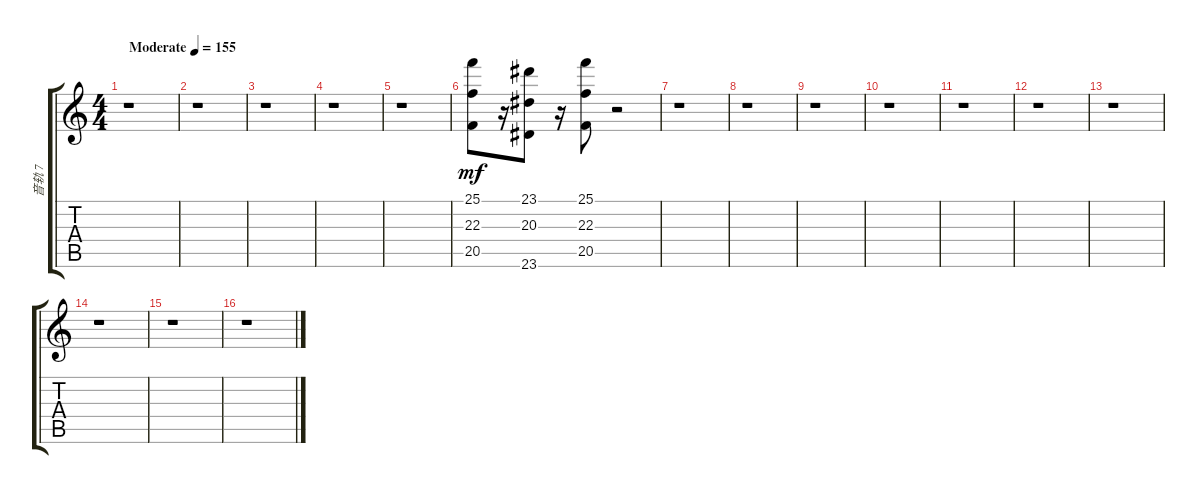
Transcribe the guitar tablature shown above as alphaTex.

\track ("音轨 7" "音轨 7") {instrument synthbrass1}
\staff {score tabs}
\tuning (E4 B3 G3 D3 A2 E2) {hide}
\ts (4 4)
\tempo (155 "Moderate")
\clef g2
\ks c
r.1{dy mf instrument synthbrass1} |
r.1 |
r.1 |
r.1 |
r.1 |
(25.1 22.3 20.5).8{instrument synthbrass1} r.16 (23.1 20.3 23.6).8 r.16 (25.1 22.3 20.5).8 r.2 |
r.1 |
r.1 |
r.1 |
r.1 |
r.1 |
r.1 |
r.1 |
r.1 |
r.1 |
r.1
